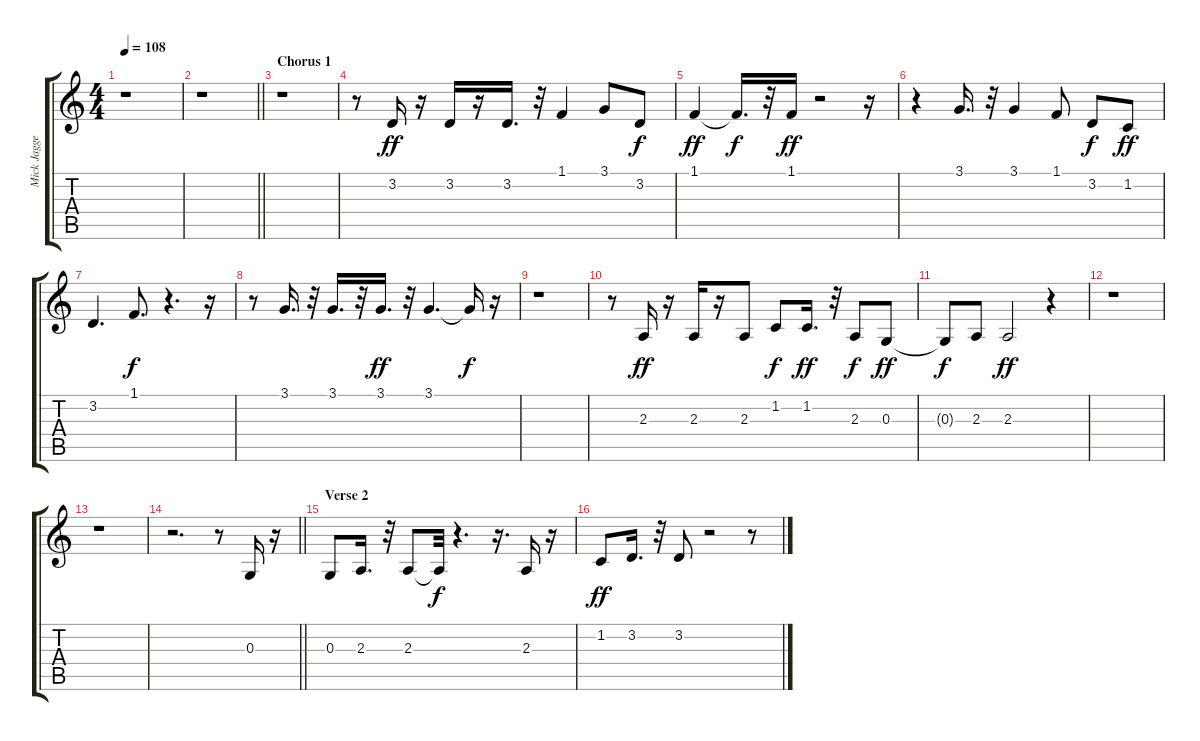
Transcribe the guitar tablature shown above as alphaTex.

\track ("Mick Jagger Vocal" "Mick Jagge") {instrument rockorgan}
\staff {score tabs}
\tuning (E4 B3 G3 D3 A2 E2) {hide}
\ts (4 4)
\tempo 108
\clef g2
\ks c
r.1{dy f} |
\barLineRight lightlight
r.1 |
\section ("" "Chorus 1")
r.1 |
r.8 3.2.16{dy ff} r.16 3.2.16 r.16 3.2.16{d} r.32 1.1.4 3.1.8 3.2.8{dy f} |
1.1.4{dy ff} 1.1{t}.16{d dy f} r.32 1.1.16{dy ff} r.2 r.16 |
r.4 3.1.16{d} r.32 3.1.4 1.1.8 3.2.8{dy f} 1.2.8{dy ff} |
3.2.4{d} 1.1.8{d dy f} r.4{d} r.16 |
r.8 3.1.16{d} r.32 3.1.16{d} r.32 3.1.16{d dy ff} r.32 3.1.4{d} 3.1{t}.16{dy f} r.16 |
r.1 |
r.8 2.3.16{dy ff} r.16 2.3.16 r.16 2.3.8 1.2.8{dy f} 1.2.16{d dy ff} r.32 2.3.8{dy f} 0.3.8{dy ff} |
0.3{t}.8{dy f} 2.3.8 2.3.2{dy ff} r.4 |
r.1 |
r.1 |
\barLineRight lightlight
r.2{d} r.8 0.3.16 r.16 |
\section ("" "Verse 2")
0.3.8 2.3.16{d} r.32 2.3.8 2.3{t}.32{dy f} r.4{d} r.16{d} 2.3.16 r.16 |
1.2.8{dy ff} 3.2.16{d} r.32 3.2.8 r.2 r.8
